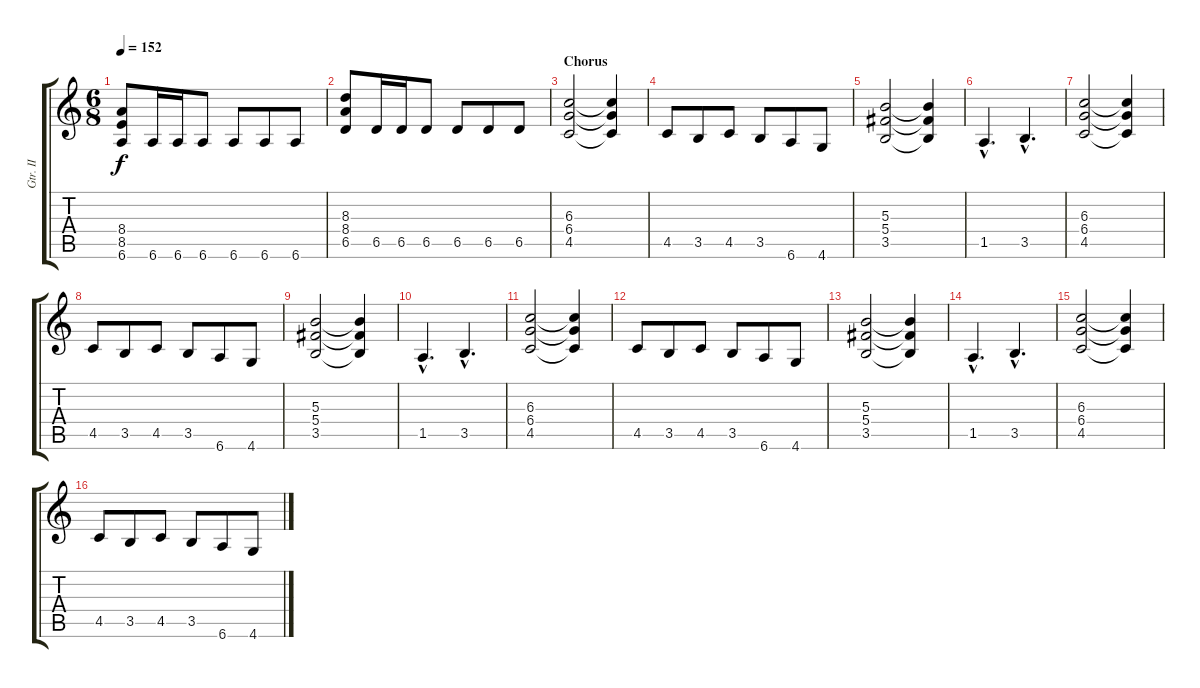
\track ("Gtr. II" "Gtr. II") {instrument distortionguitar}
\staff {score tabs}
\tuning (Eb4 Bb3 Gb3 Db3 Ab2 Eb2) {hide}
\ts (6 8)
\tempo 152
\clef g2
\ks c
(8.4 8.5 6.6).8{dy f} 6.6.16 6.6.16 6.6.8 6.6.8 6.6.8 6.6.8 |
(8.3 8.4 6.5).8 6.5.16 6.5.16 6.5.8 6.5.8 6.5.8 6.5.8 |
\section ("" "Chorus")
(6.3 6.4 4.5).2 (6.3{t} 6.4{t} 4.5{t}).4 |
4.5.8 3.5.8 4.5.8 3.5.8 6.6.8 4.6.8 |
(5.3 5.4 3.5).2 (5.3{t} 5.4{t} 3.5{t}).4 |
1.5{hac}.4{d} 3.5{hac}.4{d} |
(6.3 6.4 4.5).2 (6.3{t} 6.4{t} 4.5{t}).4 |
4.5.8 3.5.8 4.5.8 3.5.8 6.6.8 4.6.8 |
(5.3 5.4 3.5).2 (5.3{t} 5.4{t} 3.5{t}).4 |
1.5{hac}.4{d} 3.5{hac}.4{d} |
(6.3 6.4 4.5).2 (6.3{t} 6.4{t} 4.5{t}).4 |
4.5.8 3.5.8 4.5.8 3.5.8 6.6.8 4.6.8 |
(5.3 5.4 3.5).2 (5.3{t} 5.4{t} 3.5{t}).4 |
1.5{hac}.4{d} 3.5{hac}.4{d} |
(6.3 6.4 4.5).2 (6.3{t} 6.4{t} 4.5{t}).4 |
4.5.8 3.5.8 4.5.8 3.5.8 6.6.8 4.6.8
